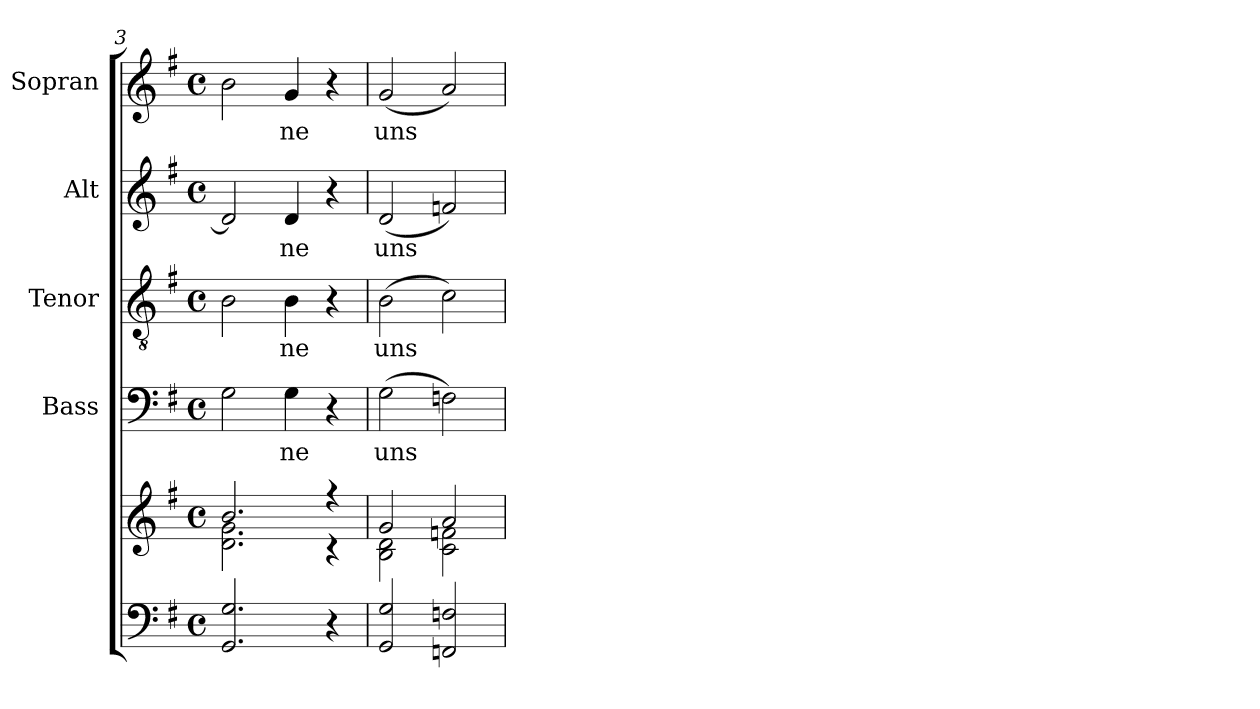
**kern	**kern	**kern	**text	**kern	**text	**kern	**text	**kern	**text
*part5	*part5	*part4	*part4	*part3	*part3	*part2	*part2	*part1	*part1
*staff6	*staff5	*staff4	*staff4	*staff3	*staff3	*staff2	*staff2	*staff1	*staff1
*	*	*I"Bass	*	*I"Tenor	*	*I"Alt	*	*I"Sopran	*
*	*	*I'B.	*	*I'T.	*	*I'A.	*	*I'S.	*
*clefF4	*clefG2	*clefF4	*	*clefGv2	*	*clefG2	*	*clefG2	*
*k[f#]	*k[f#]	*k[f#]	*	*k[f#]	*	*k[f#]	*	*k[f#]	*
*G:	*G:	*G:	*	*G:	*	*G:	*	*G:	*
*M4/4	*M4/4	*M4/4	*	*M4/4	*	*M4/4	*	*M4/4	*
*met(c)	*met(c)	*met(c)	*	*met(c)	*	*met(c)	*	*met(c)	*
=3	=3	=3	=3	=3	=3	=3	=3	=3	=3
*	*^	*	*	*	*	*	*	*	*
2.GG/ 2.G/	2.b/	2.d\ 2.g\	2G\	.	2B\	.	2d/]	.	2b\	.
!	!	!	!	!LO:LY:b	!	!LO:LY:b	!	!LO:LY:b	!	!LO:LY:b
.	.	.	4G\	-ne	4B\	-ne	4d/	-ne	4g/	-ne
4r	4r	4r	4r	.	4r	.	4r	.	4r	.
=4	=4	=4	=4	=4	=4	=4	=4	=4	=4	=4
!	!	!	!	!LO:LY:b	!	!LO:LY:b	!	!LO:LY:b	!	!LO:LY:b
2GG/ 2G/	2g/	2B\ 2d\	(>2G\	uns	(>2B\	uns	(<2d/	uns	(<2g/	uns
2FFn/ 2Fn/	2a/	2c\ 2fn\	2Fn\)	.	2c\)	.	2fn/)	.	2a/)	.
*	*v	*v	*	*	*	*	*	*	*	*
=	=	=	=	=	=	=	=	=	=
*-	*-	*-	*-	*-	*-	*-	*-	*-	*-
